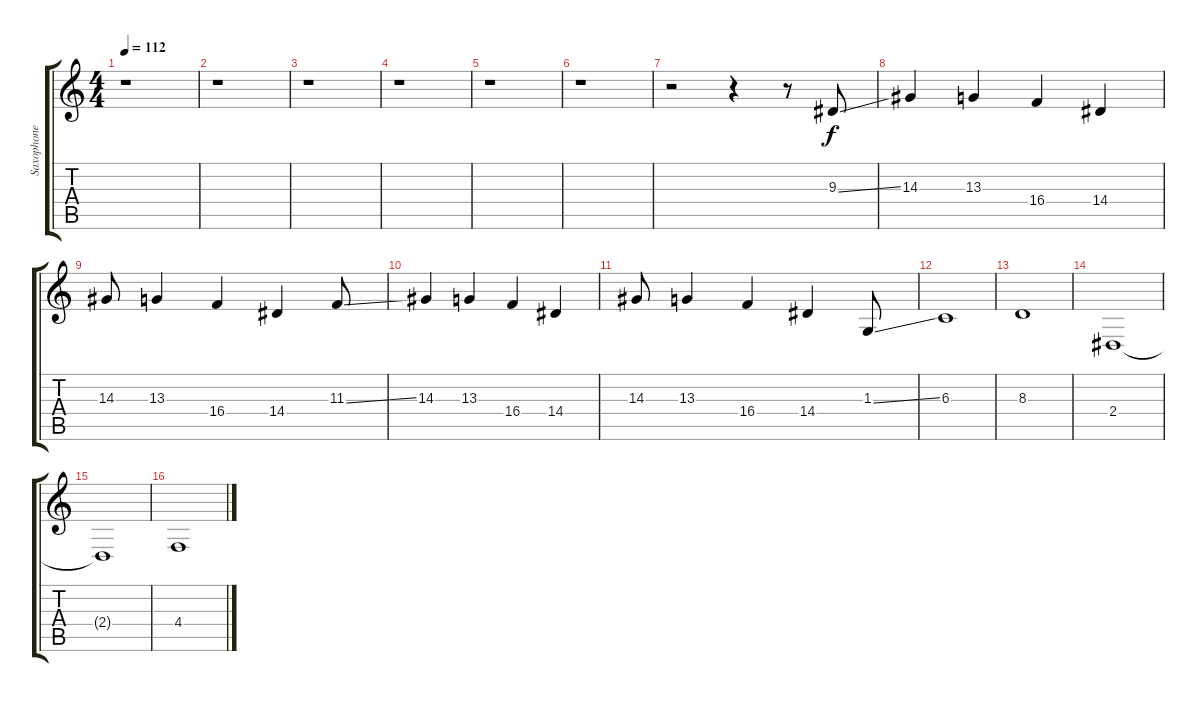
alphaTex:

\track ("Saxophone" "Saxophone") {instrument tenorsax}
\staff {score tabs}
\tuning (Eb4 Bb3 Gb3 Db3 Ab2 Eb2) {hide}
\ts (4 4)
\tempo 112
\clef g2
\ks c
r.1{dy f} |
r.1 |
r.1 |
r.1 |
r.1 |
r.1 |
r.2 r.4 r.8 9.3{ss}.8 |
14.3.4 13.3.4 16.4.4 14.4.4 |
14.3.8 13.3.4 16.4.4 14.4.4 11.3{ss}.8 |
14.3.4 13.3.4 16.4.4 14.4.4 |
14.3.8 13.3.4 16.4.4 14.4.4 1.3{ss}.8 |
6.3.1 |
8.3.1 |
2.4.1 |
2.4{t}.1 |
4.4.1
